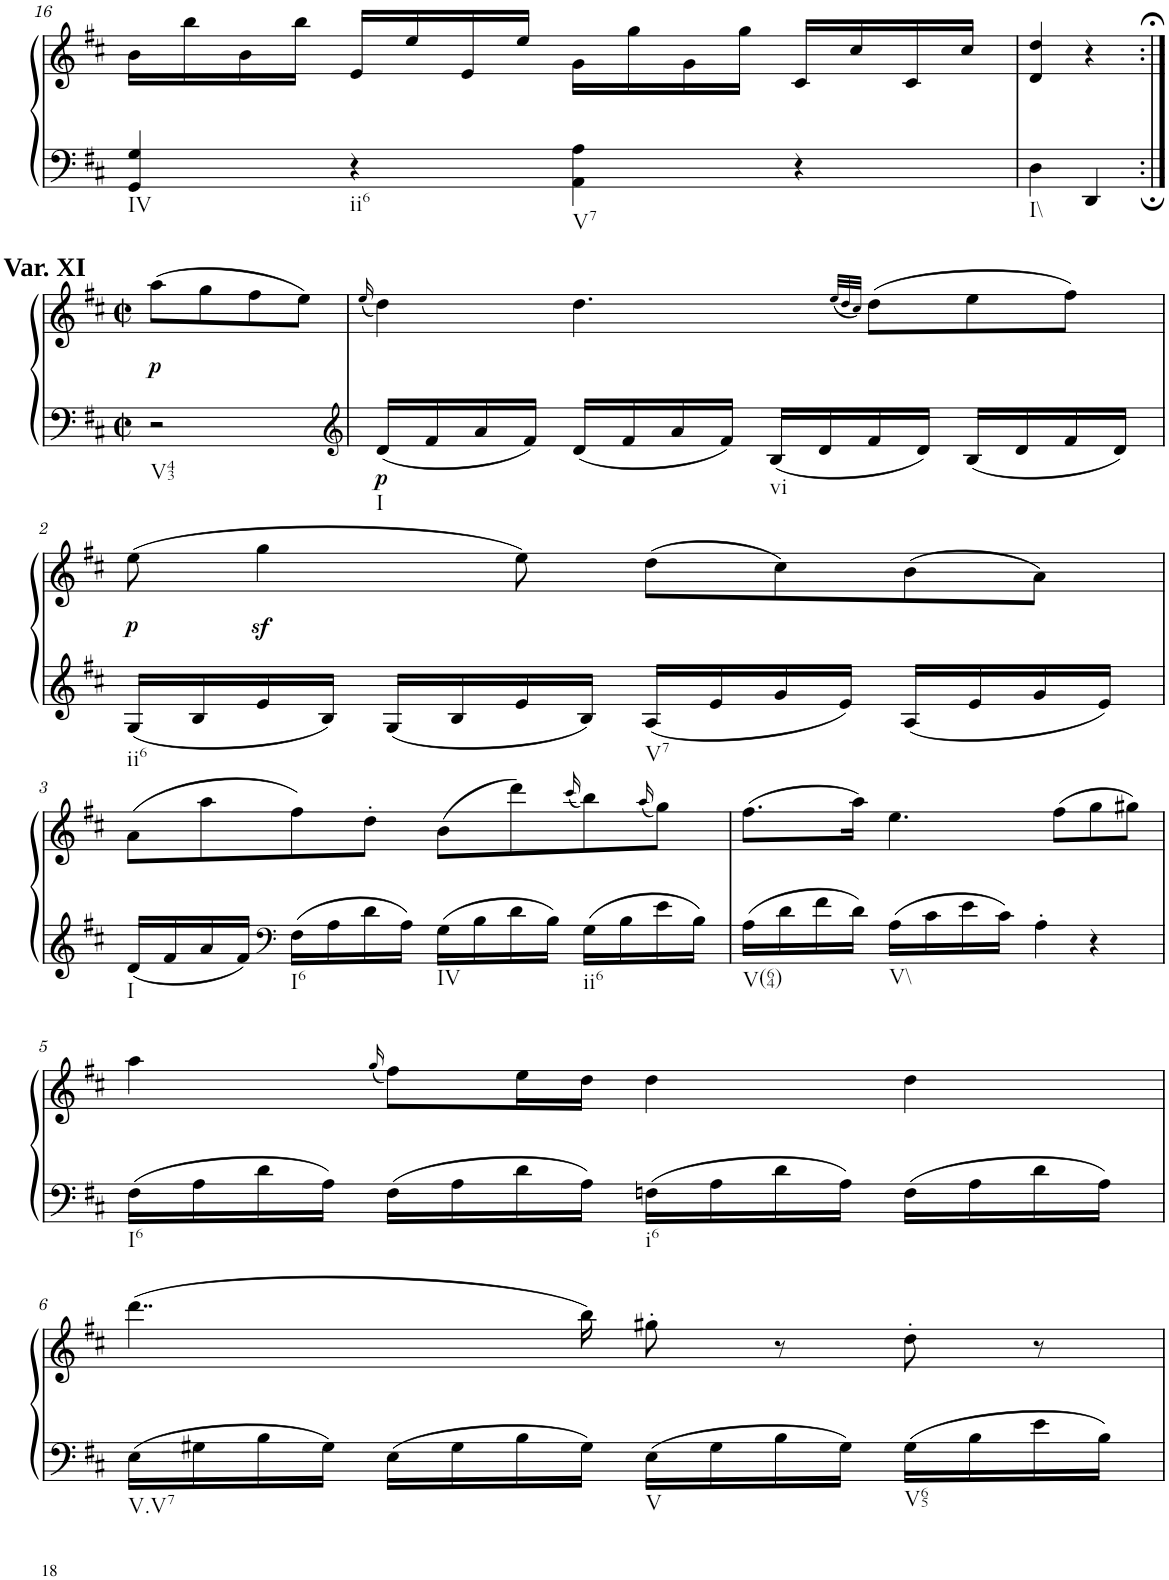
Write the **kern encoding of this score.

**kern	**kern	**dynam
*part1	*part1	*part1
*staff2	*staff1	*staff1/2
*I"unbenannt2	*	*
!!LO:PB:g=z
*clefF4	*clefG2	*
*k[f#c#]	*k[f#c#]	*
*M2/2	*M2/2	*
*met(c|)	*met(c|)	*
=16	=16	=16
!LO:TX:b:t=IV	!	!
4GG/ 4G/	16b\LL	.
.	16bb\	.
.	16b\	.
.	16bb\JJ	.
!LO:TX:b:t=ii6	!	!
4r	16e/LL	.
.	16ee/	.
.	16e/	.
.	16ee/JJ	.
!LO:TX:b:t=V7	!	!
4AA\ 4A\	16g\LL	.
.	16gg\	.
.	16g\	.
.	16gg\JJ	.
4r	16c#/LL	.
.	16cc#/	.
.	16c#/	.
.	16cc#/JJ	.
=17	=17	=17
!LO:TX:b:t=I\\	!	!
4D\	4d/ 4dd/	.
4DD/	4r	.
!!LO:LB:g=z
=:|!	=:|!	=:|!
*clefF4	*clefG2	*
*M2/2	*M2/2	*
*met(c|)	*met(c|)	*
!	!LO:TX:a:B:t=Var. XI	!
!LO:TX:b:t=V43	!	!
!	!	!LO:DY:b
2r	(8aa\L	p
.	8gg\	.
.	8ff#\	.
.	8ee\J)	.
=1	=1	=1
*clefG2	*	*
.	(16qee/	.
!LO:TX:b:t=I	!	!
!	!	!LO:DY:b=2
16d/LL	4dd\)	p
16f#/	.	.
16a/	.	.
16f#/JJ	.	.
16d/LL	4.dd\	.
16f#/	.	.
16a/	.	.
16f#/JJ	.	.
!LO:TX:b:t=vi	!	!
16B/LL	.	.
16d/	.	.
.	(32qee/LLL	.
.	32qdd/	.
.	32qcc#/JJJ)	.
16f#/	(8dd\L	.
16d/JJ	.	.
16B/LL	8ee\	.
16d/	.	.
16f#/	8ff#\J)	.
16d/JJ	.	.
!!LO:LB:g=z
=2	=2	=2
!LO:TX:b:t=ii6	!	!
!	!	!LO:DY:b
16G/LL	(8ee\	p
16B/	.	.
16e/	4ggz<\	.
16B/JJ	.	.
16G/LL	.	.
16B/	.	.
16e/	8ee\)	.
16B/JJ	.	.
!LO:TX:b:t=V7	!	!
16A/LL	(8dd\L	.
16e/	.	.
16g/	8cc#\)	.
16e/JJ	.	.
16A/LL	(8b\	.
16e/	.	.
16g/	8a\J)	.
16e/JJ	.	.
!!LO:LB:g=z
=3	=3	=3
!LO:TX:b:t=I	!	!
16d/LL	(8a\L	.
16f#/	.	.
16a/	8aa\	.
16f#/JJ	.	.
*clefF4	*	*
!LO:TX:b:t=I6	!	!
16F#\LL	8ff#\)	.
16A\	.	.
16d\	8dd'\J	.
16A\JJ	.	.
!LO:TX:b:t=IV	!	!
16G\LL	(8b\L	.
16B\	.	.
16d\	8ddd\)	.
16B\JJ	.	.
.	(16qccc#/	.
!LO:TX:b:t=ii6	!	!
16G\LL	8bb\)	.
16B\	.	.
.	(16qaa/	.
16e\	8gg\J)	.
16B\JJ	.	.
=4	=4	=4
!LO:TX:b:t=V(64)	!	!
16A\LL	(8.ff#\L	.
16d\	.	.
16f#\	.	.
16d\JJ	16aa\Jk)	.
!LO:TX:b:t=V\\	!	!
16A\LL	4.ee\	.
16c#\	.	.
16e\	.	.
16c#\JJ	.	.
4A'\	.	.
.	(8ff#\L	.
4r	8gg\	.
.	8gg#X\J)	.
!!LO:LB:g=z
=5	=5	=5
!LO:TX:b:t=I6	!	!
16F#\LL	4aa\	.
16A\	.	.
16d\	.	.
16A\JJ	.	.
.	(16qgg/	.
16F#\LL	8ff#\L)	.
16A\	.	.
16d\	16ee\L	.
16A\JJ	16dd\JJ	.
!LO:TX:b:t=i6	!	!
16Fn\LL	4dd\	.
16A\	.	.
16d\	.	.
16A\JJ	.	.
16F\LL	4dd\	.
16A\	.	.
16d\	.	.
16A\JJ	.	.
!!LO:LB:g=z
=6	=6	=6
!LO:TX:b:t=V.V7	!	!
16E\LL	(4..ddd\	.
16G#X\	.	.
16B\	.	.
16G#\JJ	.	.
16E\LL	.	.
16G#\	.	.
16B\	.	.
16G#\JJ	16bb\)	.
!LO:TX:b:t=V	!	!
16E\LL	8gg#X'\	.
16G#\	.	.
16B\	8r	.
16G#\JJ	.	.
!LO:TX:b:t=V65	!	!
16G#\LL	8dd'\	.
16B\	.	.
16e\	8r	.
16B\JJ	.	.
=	=	=
*-	*-	*-
